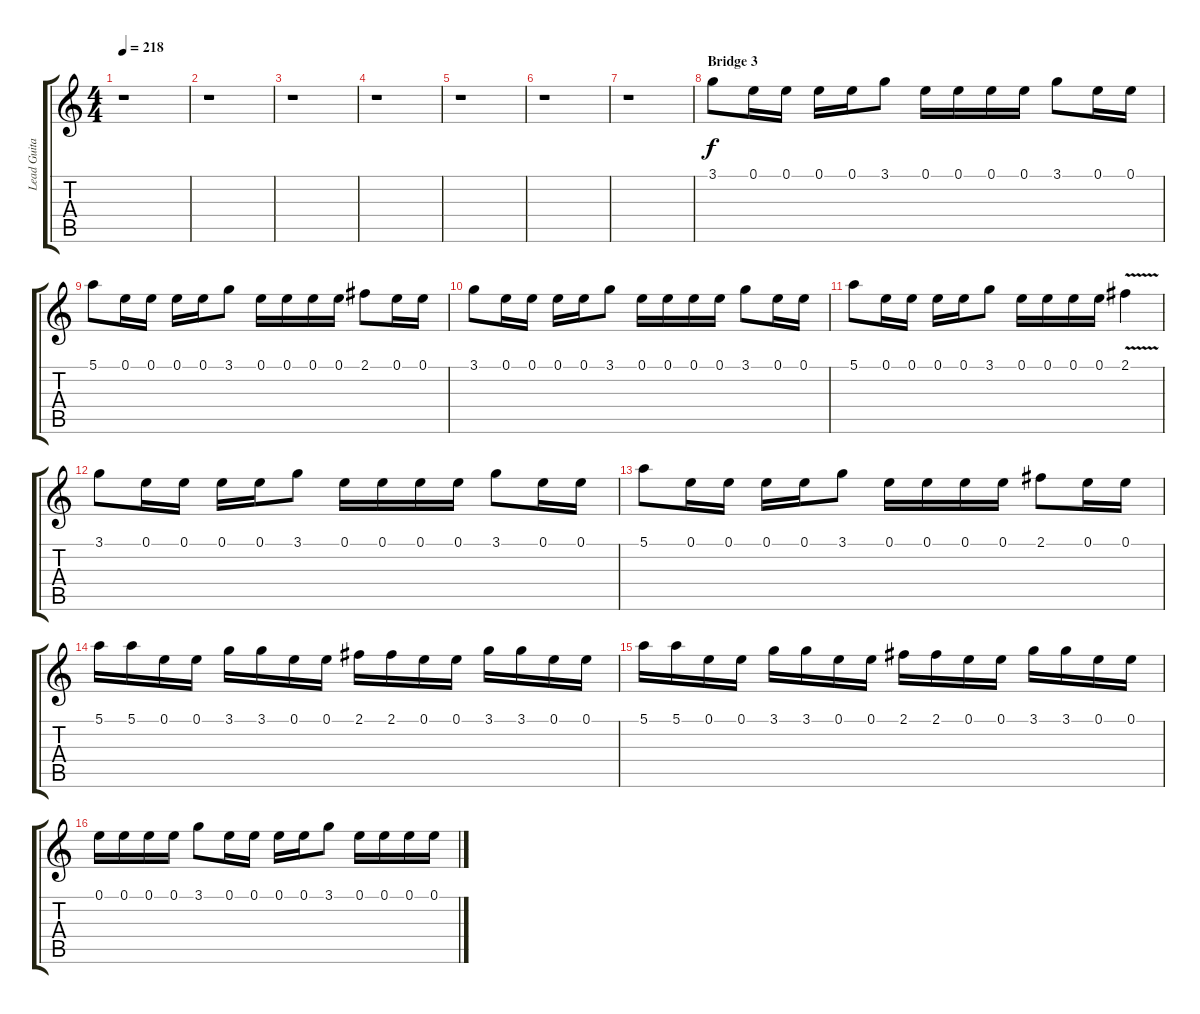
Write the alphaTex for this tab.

\track ("Lead Guitar 2" "Lead Guita") {instrument distortionguitar}
\staff {score tabs}
\tuning (E4 B3 G3 D3 A2 E2) {hide}
\ts (4 4)
\tempo 218
\clef g2
\ks c
r.1{dy f} |
r.1 |
r.1 |
r.1 |
r.1 |
r.1 |
r.1 |
\section ("" "Bridge 3")
3.1.8{volume 15 instrument distortionguitar} 0.1.16 0.1.16 0.1.16 0.1.16 3.1.8 0.1.16 0.1.16 0.1.16 0.1.16 3.1.8 0.1.16 0.1.16 |
5.1.8 0.1.16 0.1.16 0.1.16 0.1.16 3.1.8 0.1.16 0.1.16 0.1.16 0.1.16 2.1.8 0.1.16 0.1.16 |
3.1.8 0.1.16 0.1.16 0.1.16 0.1.16 3.1.8 0.1.16 0.1.16 0.1.16 0.1.16 3.1.8 0.1.16 0.1.16 |
5.1.8 0.1.16 0.1.16 0.1.16 0.1.16 3.1.8 0.1.16 0.1.16 0.1.16 0.1.16 2.1{v}.4 |
3.1.8 0.1.16 0.1.16 0.1.16 0.1.16 3.1.8 0.1.16 0.1.16 0.1.16 0.1.16 3.1.8 0.1.16 0.1.16 |
5.1.8 0.1.16 0.1.16 0.1.16 0.1.16 3.1.8 0.1.16 0.1.16 0.1.16 0.1.16 2.1.8 0.1.16 0.1.16 |
5.1.16 5.1.16 0.1.16 0.1.16 3.1.16 3.1.16 0.1.16 0.1.16 2.1.16 2.1.16 0.1.16 0.1.16 3.1.16 3.1.16 0.1.16 0.1.16 |
5.1.16 5.1.16 0.1.16 0.1.16 3.1.16 3.1.16 0.1.16 0.1.16 2.1.16 2.1.16 0.1.16 0.1.16 3.1.16 3.1.16 0.1.16 0.1.16 |
0.1.16 0.1.16 0.1.16 0.1.16 3.1.8 0.1.16 0.1.16 0.1.16 0.1.16 3.1.8 0.1.16 0.1.16 0.1.16 0.1.16
